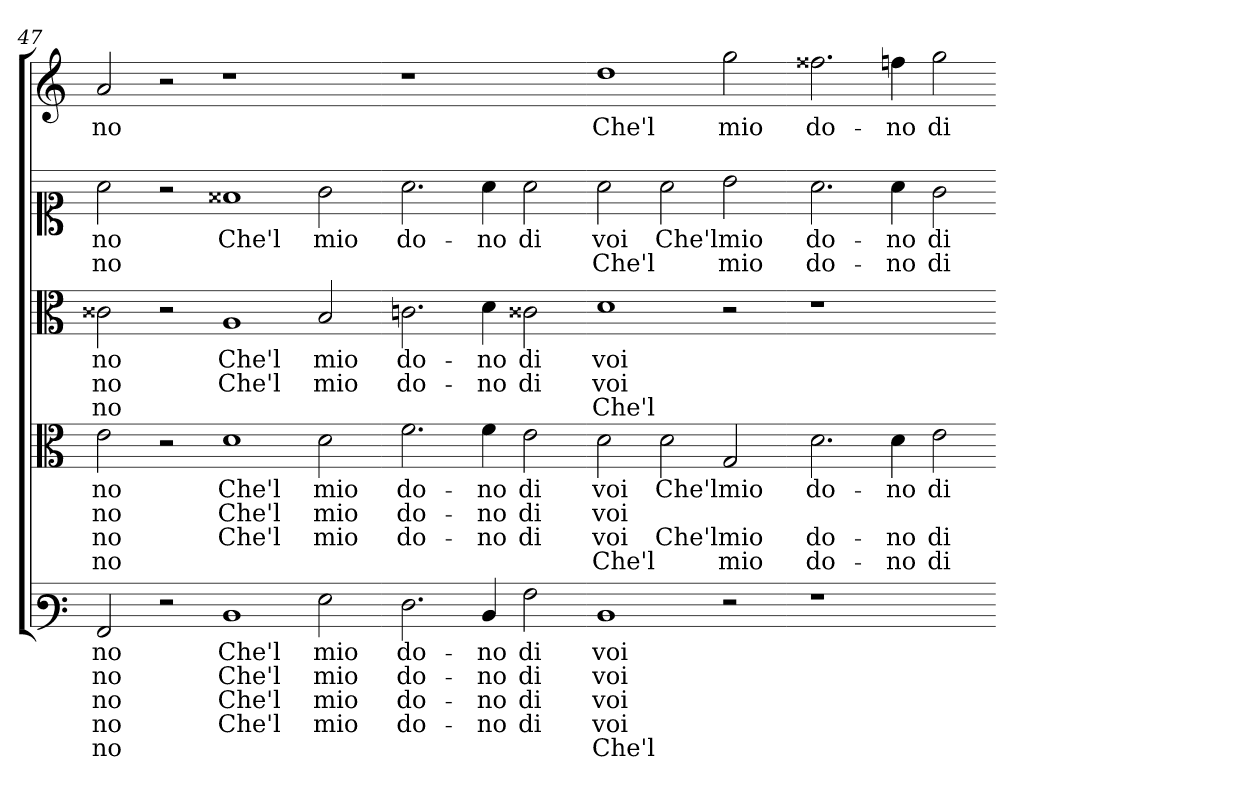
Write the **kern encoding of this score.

**kern	**text	**text	**text	**text	**text	**kern	**text	**text	**text	**text	**kern	**text	**text	**text	**kern	**text	**text	**kern	**text
*part5	*part5	*part5	*part5	*part5	*part5	*part4	*part4	*part4	*part4	*part4	*part3	*part3	*part3	*part3	*part2	*part2	*part2	*part1	*part1
*staff5	*staff5	*staff5	*staff5	*staff5	*staff5	*staff4	*staff4	*staff4	*staff4	*staff4	*staff3	*staff3	*staff3	*staff3	*staff2	*staff2	*staff2	*staff1	*staff1
*clefF3	*	*	*	*	*	*clefC3	*	*	*	*	*clefC3	*	*	*	*clefC1	*	*	*clefG2	*
*k[]	*	*	*	*	*	*k[]	*	*	*	*	*k[]	*	*	*	*k[]	*	*	*k[]	*
=47	=47	=47	=47	=47	=47	=47	=47	=47	=47	=47	=47	=47	=47	=47	=47	=47	=47	=47	=47
2AA	no	no	no	no	no	2e	no	no	no	no	2c##X	no	no	no	2a	no	no	2a	no
2r	.	.	.	.	.	2r	.	.	.	.	2r	.	.	.	2r	.	.	2r	.
1D	Che'l	Che'l	Che'l	Che'l	.	1d	Che'l	Che'l	Che'l	.	1A	Che'l	Che'l	.	1f##X	Che'l	.	1r	.
2G	mio	mio	mio	mio	.	2d	mio	mio	mio	.	2B	mio	mio	.	2g	mio	.	2ryy	.
=49-	=49-	=49-	=49-	=49-	=49-	=49-	=49-	=49-	=49-	=49-	=49-	=49-	=49-	=49-	=49-	=49-	=49-	=49-	=49-
2.F	do-	do-	do-	do-	.	2.f	do-	do-	do-	.	2.c	do-	do-	.	2.a	do-	.	1r	.
4D	no	no	no	no	.	4f	no	no	no	.	4d	no	no	.	4a	no	.	.	.
2A	di	di	di	di	.	2e	di	di	di	.	2c##X	di	di	.	2a	di	.	2ryy	.
=50-	=50-	=50-	=50-	=50-	=50-	=50-	=50-	=50-	=50-	=50-	=50-	=50-	=50-	=50-	=50-	=50-	=50-	=50-	=50-
1D	voi	voi	voi	voi	Che'l	2d	voi	voi	voi	Che'l	1d	voi	voi	Che'l	2a	voi	Che'l	1dd	Che'l
.	.	.	.	.	.	2d	Che'l	.	Che'l	.	.	.	.	.	2a	Che'l	.	.	.
2r	.	.	.	.	.	2G	mio	.	mio	mio	2r	.	.	.	2b	mio	mio	2gg	mio
=51-	=51-	=51-	=51-	=51-	=51-	=51-	=51-	=51-	=51-	=51-	=51-	=51-	=51-	=51-	=51-	=51-	=51-	=51-	=51-
1r	.	.	.	.	.	2.d	do-	.	do-	do-	1r	.	.	.	2.a	do-	do-	2.ff##X	do-
.	.	.	.	.	.	4d	no	.	no	no	.	.	.	.	4a	no	no	4ff	no
2ryy	.	.	.	.	.	2e	di	.	di	di	2ryy	.	.	.	2g	di	di	2gg	di
=-	=-	=-	=-	=-	=-	=-	=-	=-	=-	=-	=-	=-	=-	=-	=-	=-	=-	=-	=-
*-	*-	*-	*-	*-	*-	*-	*-	*-	*-	*-	*-	*-	*-	*-	*-	*-	*-	*-	*-
